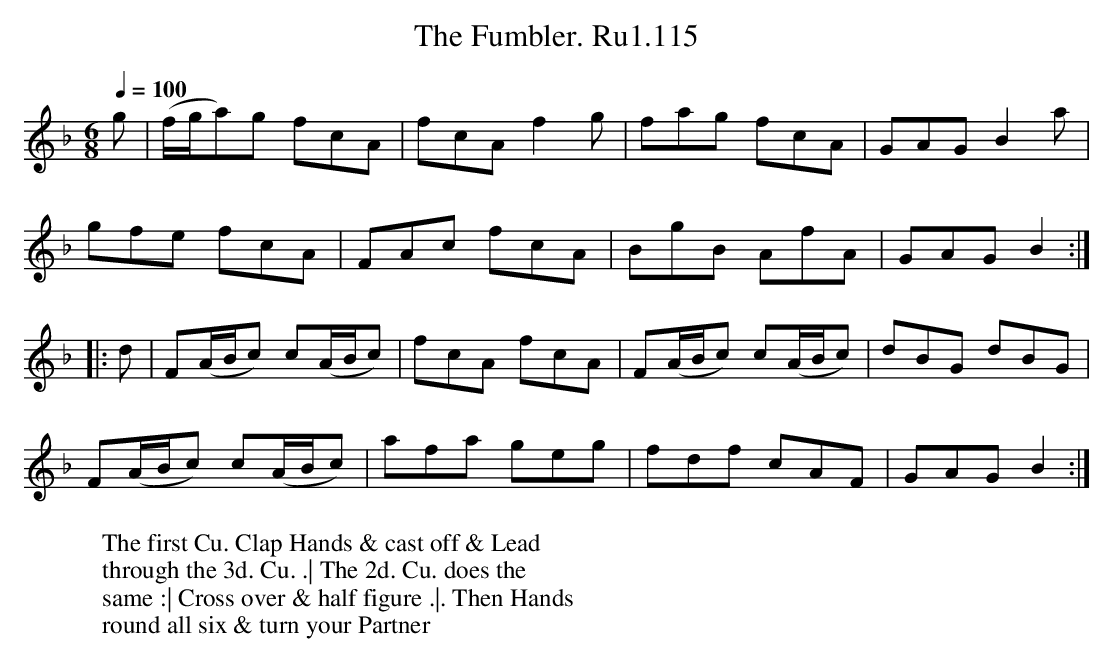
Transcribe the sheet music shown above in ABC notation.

X:1
T:Fumbler. Ru1.115, The
M:6/8
L:1/8
Q:1/4=100
K:F
g|(f/g/a)g fcA|fcAf2g|fag fcA|GAGB2a|
gfe fcA|FAc fcA|BgB AfA|GAGB2:|
|:d|F(A/B/c) c(A/B/c)|fcA fcA|F(A/B/c) c(A/B/c)|dBG dBG|
F(A/B/c) c(A/B/c)|afa geg|fdf cAF|GAGB2:|
W:The first Cu. Clap Hands & cast off & Lead
W:through the 3d. Cu. .| The 2d. Cu. does the
W:same :| Cross over & half figure .|. Then Hands
W:round all six & turn your Partner
